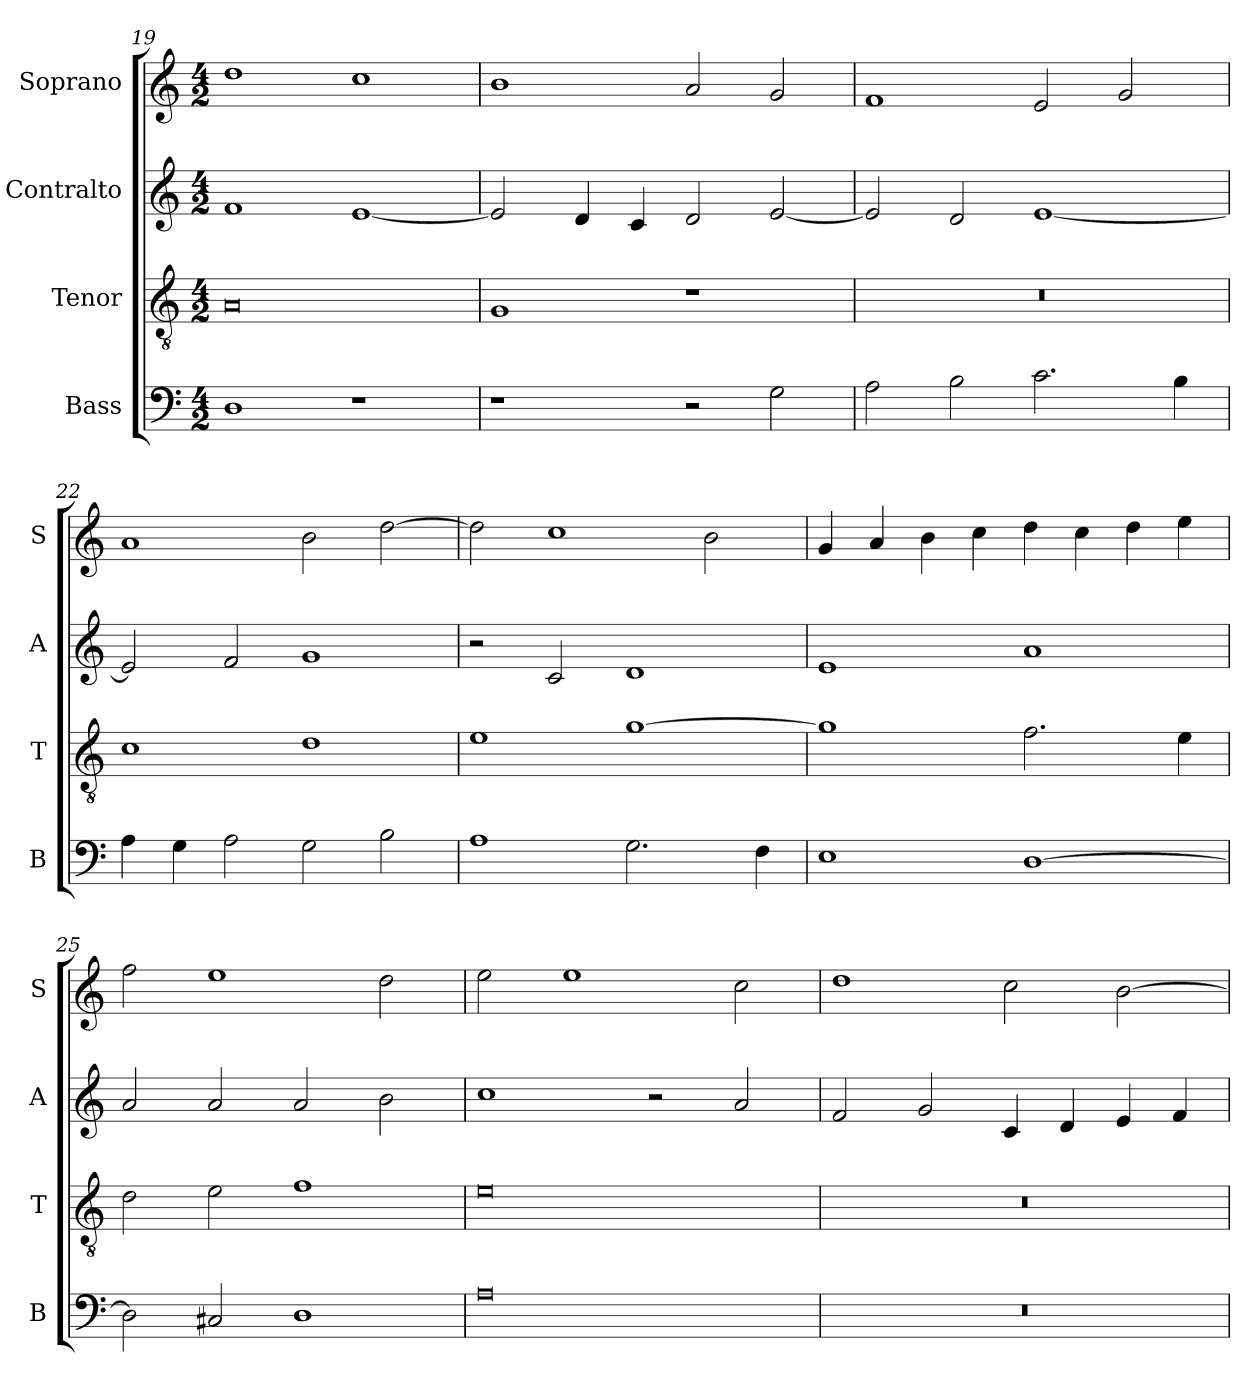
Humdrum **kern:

**kern	**kern	**kern	**kern
*part4	*part3	*part2	*part1
*staff4	*staff3	*staff2	*staff1
*I"Bass	*I"Tenor	*I"Contralto	*I"Soprano
*I'B	*I'T	*I'A	*I'S
*clefF4	*clefGv2	*clefG2	*clefG2
*k[]	*k[]	*k[]	*k[]
*M4/2	*M4/2	*M4/2	*M4/2
=19	=19	=19	=19
1D	0A	1f	1dd
1r	.	[1e	1cc
=20	=20	=20	=20
1r	1G	2e]	1b
.	.	4d	.
.	.	4c	.
2r	1r	2d	2a
2G	.	[2e	2g
=21	=21	=21	=21
2A	0r	2e]	1f
2B	.	2d	.
2.c	.	[1e	2e
.	.	.	2g
4B	.	.	.
=22	=22	=22	=22
4A	1c	2e]	1a
4G	.	.	.
2A	.	2f	.
2G	1d	1g	2b
2B	.	.	[2dd
=23	=23	=23	=23
1A	1e	2r	2dd]
.	.	2c	1cc
2.G	[1g	1d	.
.	.	.	2b
4F	.	.	.
=24	=24	=24	=24
1E	1g]	1e	4g
.	.	.	4a
.	.	.	4b
.	.	.	4cc
[1D	2.f	1a	4dd
.	.	.	4cc
.	.	.	4dd
.	4e	.	4ee
=25	=25	=25	=25
2D]	2d	2a	2ff
2C#X	2e	2a	1ee
1D	1f	2a	.
.	.	2b	2dd
=26	=26	=26	=26
0A	0e	1cc	2ee
.	.	.	1ee
.	.	2r	.
.	.	2a	2cc
=27	=27	=27	=27
0r	0r	2f	1dd
.	.	2g	.
.	.	4c	2cc
.	.	4d	.
.	.	4e	[2b
.	.	4f	.
=	=	=	=
*-	*-	*-	*-
